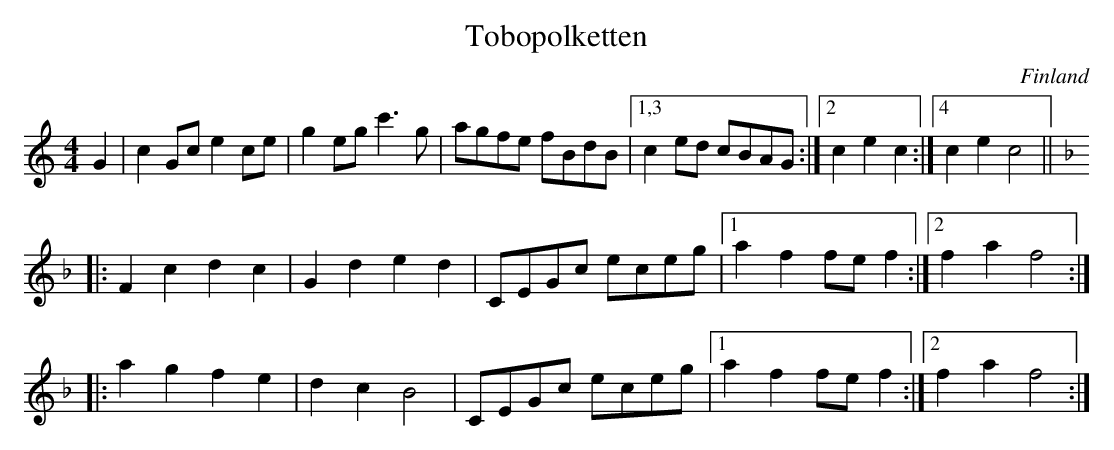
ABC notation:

X:1
T:Tobopolketten
M:4/4
O:Finland
K:C major
G2 |\
c2Gc e2ce | g2 eg c'3g | agfe fBdB \
|1,3 c2 ed cBAG :|2 c2 e2 c2 :|4 c2 e2 c4||
[K:F]\
|:F2 c2 d2 c2 | G2 d2 e2 d2 | CEGc eceg \
|1 a2 f2 fe f2 :|2 f2 a2 f4 ::
a2 g2 f2 e2 | d2 c2 B4 | CEGc eceg \
|1 a2f2 fe f2 :|2 f2 a2 f4 :|
